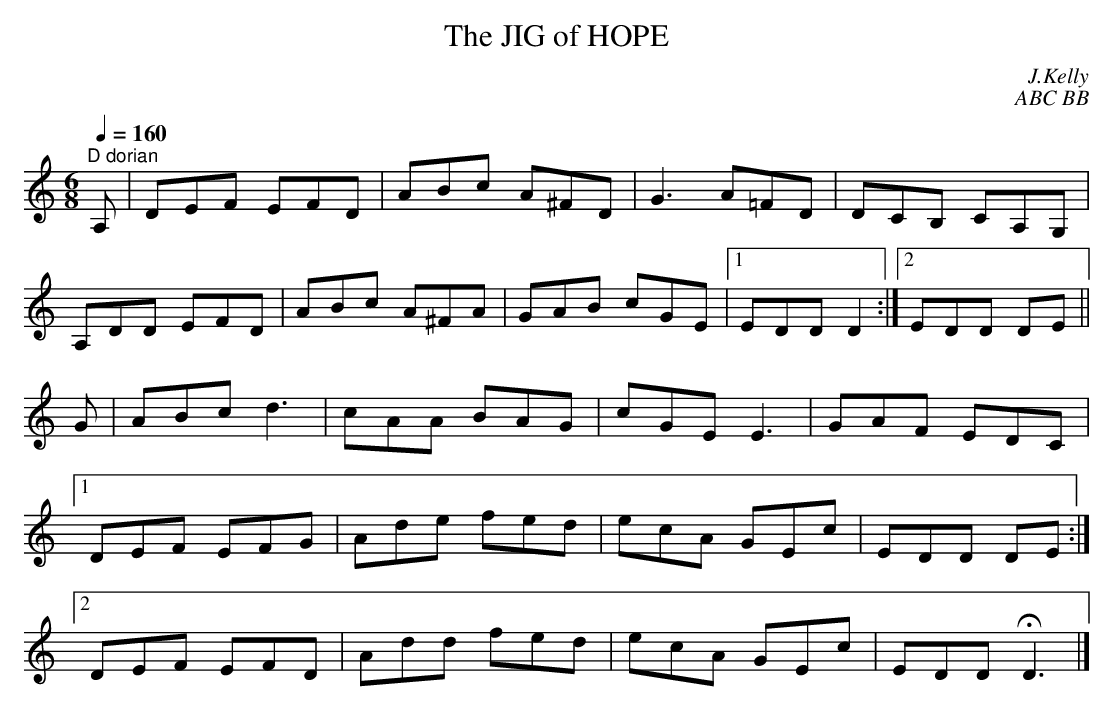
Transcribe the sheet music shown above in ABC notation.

X:1
T:JIG of HOPE, The
C:J.Kelly
C:ABC BB
M:6/8
L:1/8
Q:1/4=160
K:C
"^D dorian"
A,|DEF EFD|ABc A^FD|G3 A=FD|DCB, CA,G,|
A,DD EFD|ABc A^FA|GAB cGE|1 EDD D2 :|2 EDD DE||
G|ABc d3|cAA BAG|cGE E3|GAF EDC|
[1 DEF EFG|Ade fed|ecA GEc|EDD DE:|
[2 DEF EFD|Add fed|ecA GEc|EDD HD3|]
